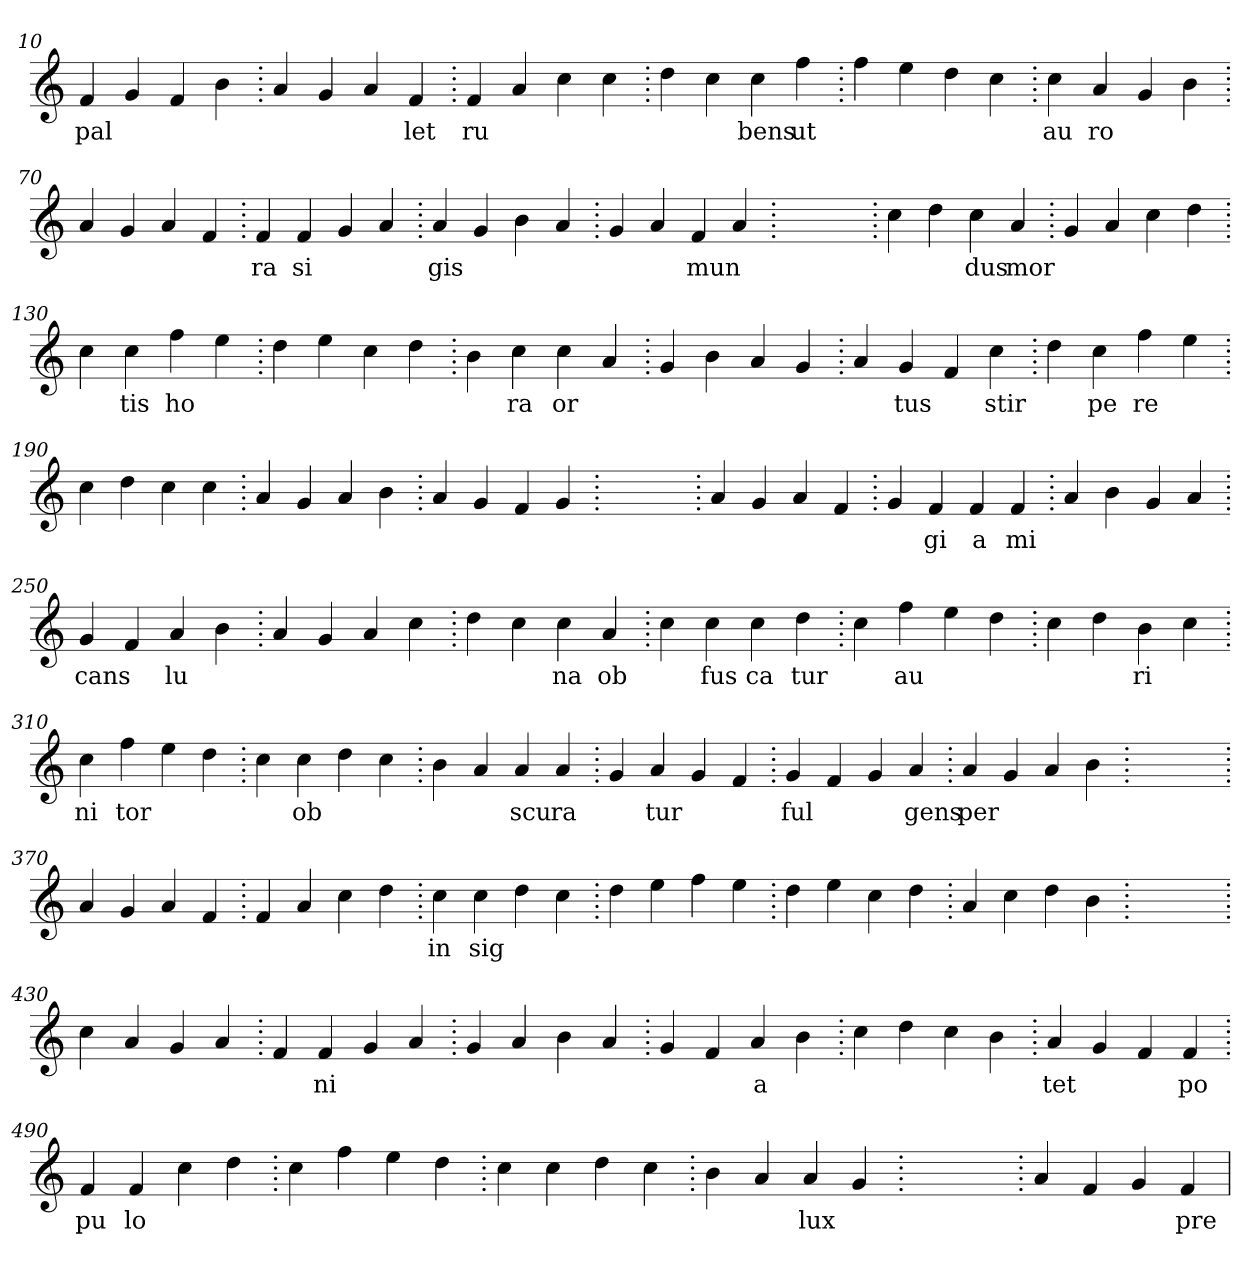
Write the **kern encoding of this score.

**kern	**text
*part1	*part1
*staff1	*staff1
*clefG2	*
=10.	=10.
4f	pal
4g	.
4f	.
4b	.
=20.	=20.
4a	.
4g	.
4a	.
4f	let
=30.	=30.
4f	ru
4a	.
4cc	.
4cc	.
=40.	=40.
4dd	.
4cc	.
4cc	bens
4ff	ut
=50.	=50.
4ff	.
4ee	.
4dd	.
4cc	.
=60.	=60.
4cc	au
4a	ro
4g	.
4b	.
=70.	=70.
4a	.
4g	.
4a	.
4f	.
=80.	=80.
4f	ra
4f	si
4g	.
4a	.
=90.	=90.
4a	gis
4g	.
4b	.
4a	.
=100.	=100.
4g	.
4a	.
4f	mun
4a	.
=110.	=110.
1ryy	.
=110.	=110.
4cc	.
4dd	.
4cc	dus
4a	mor
=120.	=120.
4g	.
4a	.
4cc	.
4dd	.
=130.	=130.
4cc	.
4cc	tis
4ff	ho
4ee	.
=140.	=140.
4dd	.
4ee	.
4cc	.
4dd	.
=150.	=150.
4b	.
4cc	ra
4cc	or
4a	.
=160.	=160.
4g	.
4b	.
4a	.
4g	.
=170.	=170.
4a	.
4g	tus
4f	.
4cc	stir
=180.	=180.
4dd	.
4cc	pe
4ff	re
4ee	.
=190.	=190.
4cc	.
4dd	.
4cc	.
4cc	.
=200.	=200.
4a	.
4g	.
4a	.
4b	.
=210.	=210.
4a	.
4g	.
4f	.
4g	.
=220.	=220.
1ryy	.
=220.	=220.
4a	.
4g	.
4a	.
4f	.
=230.	=230.
4g	.
4f	gi
4f	a
4f	mi
=240.	=240.
4a	.
4b	.
4g	.
4a	.
=250.	=250.
4g	cans
4f	.
4a	lu
4b	.
=260.	=260.
4a	.
4g	.
4a	.
4cc	.
=270.	=270.
4dd	.
4cc	.
4cc	na
4a	ob
=280.	=280.
4cc	.
4cc	fus
4cc	ca
4dd	tur
=290.	=290.
4cc	.
4ff	au
4ee	.
4dd	.
=300.	=300.
4cc	.
4dd	.
4b	ri
4cc	.
=310.	=310.
4cc	ni
4ff	tor
4ee	.
4dd	.
=320.	=320.
4cc	.
4cc	ob
4dd	.
4cc	.
=330.	=330.
4b	.
4a	.
4a	scu
4a	ra
=340.	=340.
4g	.
4a	tur
4g	.
4f	.
=350.	=350.
4g	ful
4f	.
4g	.
4a	gens
=360.	=360.
4a	per
4g	.
4a	.
4b	.
=370.	=370.
1ryy	.
=370.	=370.
4a	.
4g	.
4a	.
4f	.
=380.	=380.
4f	.
4a	.
4cc	.
4dd	.
=390.	=390.
4cc	in
4cc	sig
4dd	.
4cc	.
=400.	=400.
4dd	.
4ee	.
4ff	.
4ee	.
=410.	=410.
4dd	.
4ee	.
4cc	.
4dd	.
=420.	=420.
4a	.
4cc	.
4dd	.
4b	.
=430.	=430.
1ryy	.
=430.	=430.
4cc	.
4a	.
4g	.
4a	.
=440.	=440.
4f	.
4f	ni
4g	.
4a	.
=450.	=450.
4g	.
4a	.
4b	.
4a	.
=460.	=460.
4g	.
4f	.
4a	a
4b	.
=470.	=470.
4cc	.
4dd	.
4cc	.
4b	.
=480.	=480.
4a	tet
4g	.
4f	.
4f	po
=490.	=490.
4f	pu
4f	lo
4cc	.
4dd	.
=500.	=500.
4cc	.
4ff	.
4ee	.
4dd	.
=510.	=510.
4cc	.
4cc	.
4dd	.
4cc	.
=520.	=520.
4b	.
4a	.
4a	lux
4g	.
=530.	=530.
1ryy	.
=530.	=530.
4a	.
4f	.
4g	.
4f	pre
=	=
*-	*-
